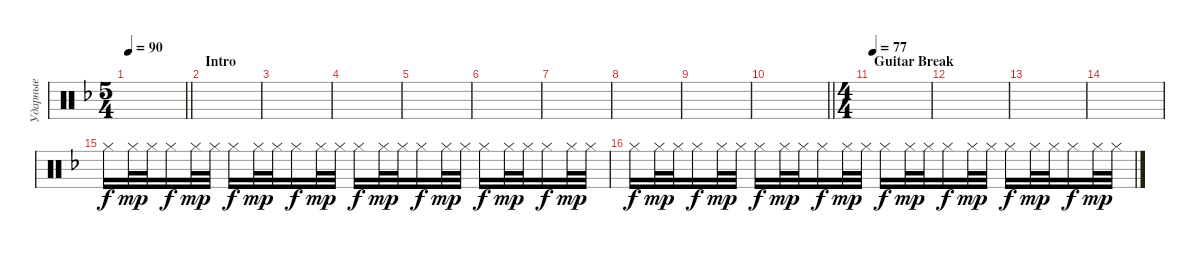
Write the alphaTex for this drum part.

\track ("Ударные" "Ударные") {instrument percussion}
\staff {score}
\articulation defaults
\ts (5 4)
\tempo 90
\clef neutral
\barLineRight lightlight
\ks dminor
|
\section ("" "Intro")
|
|
|
|
|
|
|
|
\barLineRight lightlight
|
\ts (4 4)
\section ("" "Guitar Break")
\tempo 77
|
|
|
|
"Hi-Hat (closed)".16 "Hi-Hat (closed)".32{dy mp} "Hi-Hat (closed)".32 "Hi-Hat (closed)".16{dy f} "Hi-Hat (closed)".32{dy mp} "Hi-Hat (closed)".32 "Hi-Hat (closed)".16{dy f} "Hi-Hat (closed)".32{dy mp} "Hi-Hat (closed)".32 "Hi-Hat (closed)".16{dy f} "Hi-Hat (closed)".32{dy mp} "Hi-Hat (closed)".32 "Hi-Hat (closed)".16{dy f} "Hi-Hat (closed)".32{dy mp} "Hi-Hat (closed)".32 "Hi-Hat (closed)".16{dy f} "Hi-Hat (closed)".32{dy mp} "Hi-Hat (closed)".32 "Hi-Hat (closed)".16{dy f} "Hi-Hat (closed)".32{dy mp} "Hi-Hat (closed)".32 "Hi-Hat (closed)".16{dy f} "Hi-Hat (closed)".32{dy mp} "Hi-Hat (closed)".32 |
"Hi-Hat (closed)".16{dy f} "Hi-Hat (closed)".32{dy mp} "Hi-Hat (closed)".32 "Hi-Hat (closed)".16{dy f} "Hi-Hat (closed)".32{dy mp} "Hi-Hat (closed)".32 "Hi-Hat (closed)".16{dy f} "Hi-Hat (closed)".32{dy mp} "Hi-Hat (closed)".32 "Hi-Hat (closed)".16{dy f} "Hi-Hat (closed)".32{dy mp} "Hi-Hat (closed)".32 "Hi-Hat (closed)".16{dy f} "Hi-Hat (closed)".32{dy mp} "Hi-Hat (closed)".32 "Hi-Hat (closed)".16{dy f} "Hi-Hat (closed)".32{dy mp} "Hi-Hat (closed)".32 "Hi-Hat (closed)".16{dy f} "Hi-Hat (closed)".32{dy mp} "Hi-Hat (closed)".32 "Hi-Hat (closed)".16{dy f} "Hi-Hat (closed)".32{dy mp} "Hi-Hat (closed)".32
